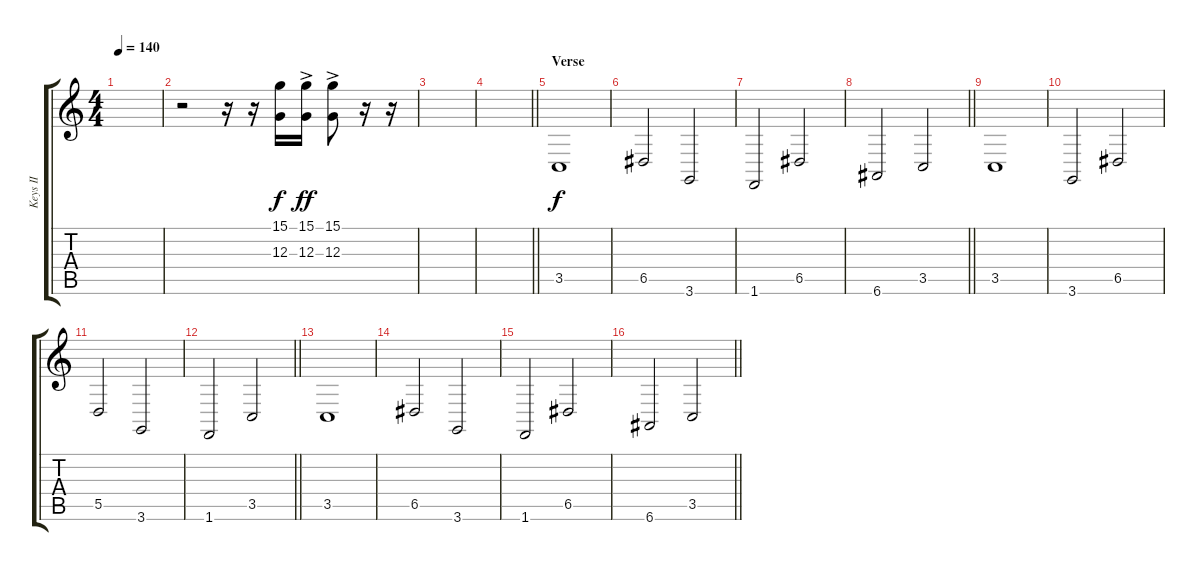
\track ("Keys II" "Keys II") {instrument pad4choir}
\staff {score tabs}
\tuning (E4 B3 G3 D3 A2 E2) {hide}
\ts (4 4)
\section ("" "")
\tempo 140
\clef g2
\ks c
|
r.2 r.16 r.16 (15.1 12.3).16{dy f} (15.1{ac} 12.3).16{dy ff} (15.1{ac} 12.3).8 r.16 r.16 |
|
\barLineRight lightlight
|
\section ("" "Verse")
3.5.1{dy f volume 7 instrument pad4choir} |
6.5.2 3.6.2 |
1.6.2 6.5.2 |
\barLineRight lightlight
6.6.2 3.5.2 |
\section ("" "")
3.5.1 |
3.6.2 6.5.2 |
5.5.2 3.6.2 |
\barLineRight lightlight
1.6.2 3.5.2 |
\section ("" "")
3.5.1{volume 7 instrument pad4choir} |
6.5.2 3.6.2 |
1.6.2 6.5.2 |
\barLineRight lightlight
6.6.2 3.5.2
